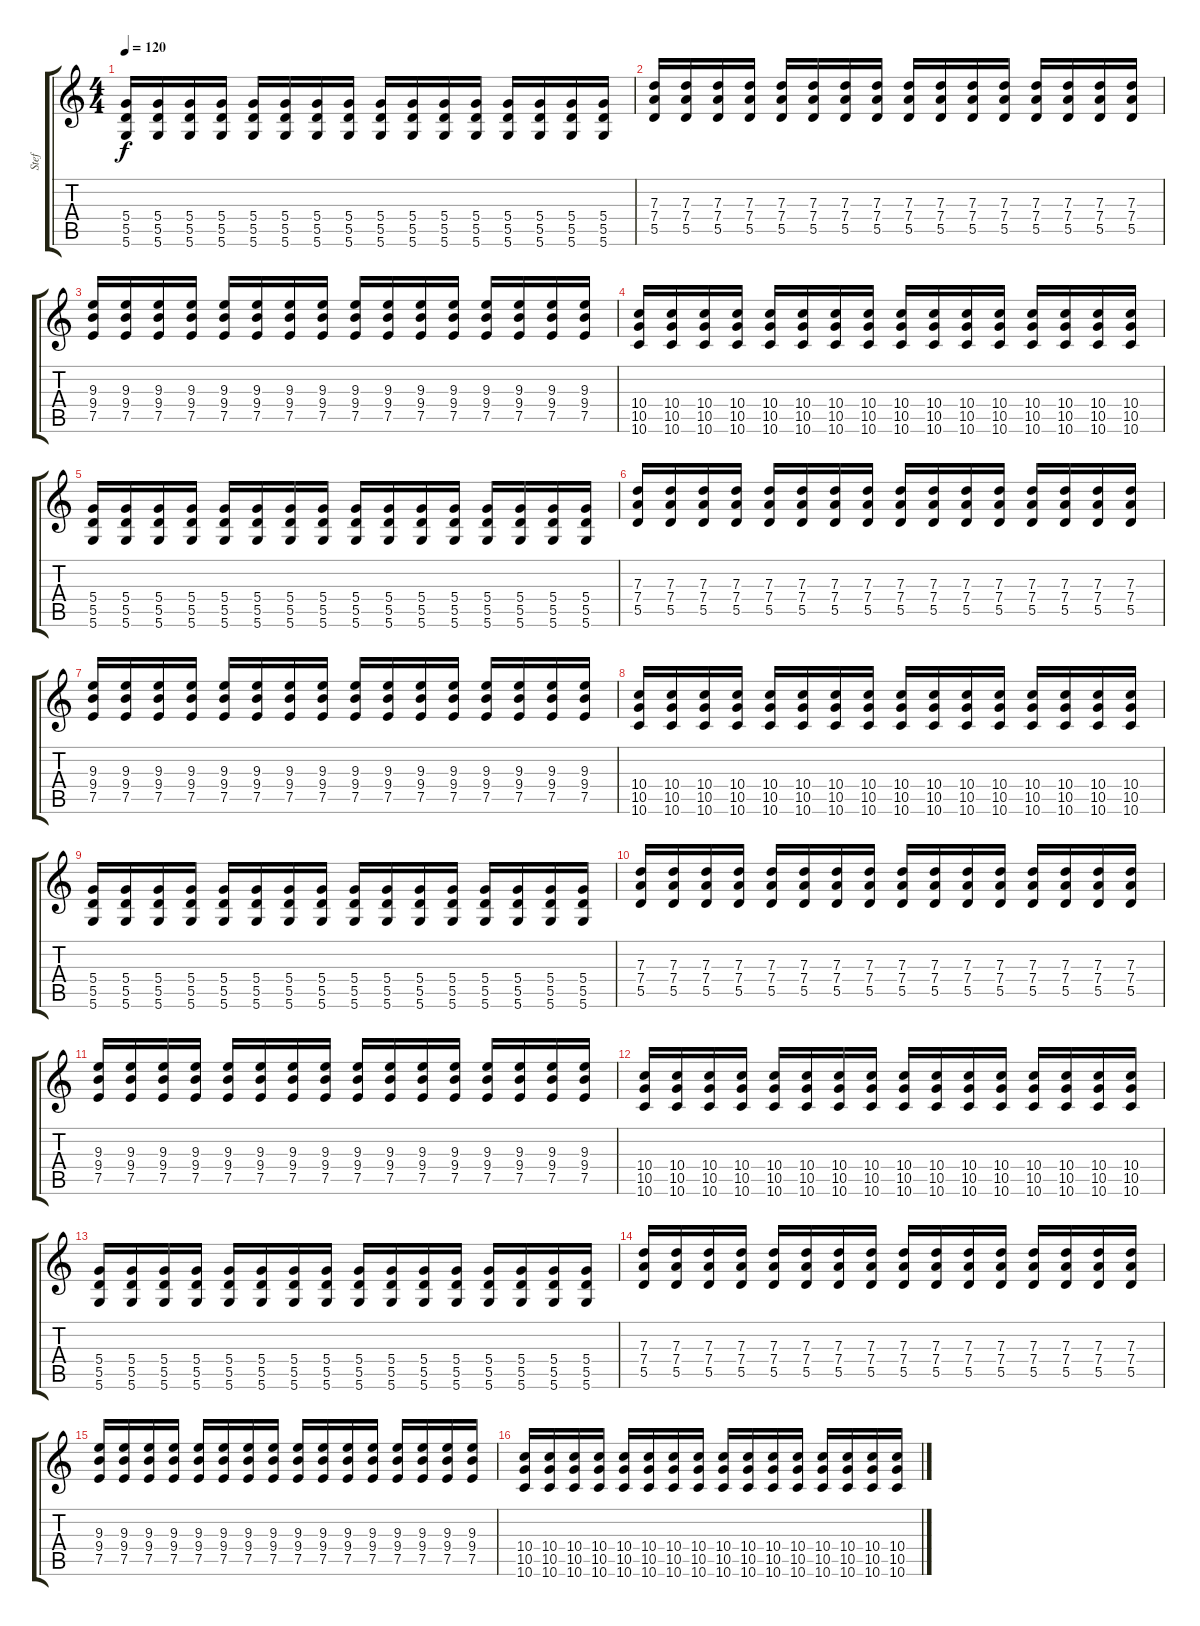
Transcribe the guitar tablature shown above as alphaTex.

\track ("Stef" "Stef") {instrument distortionguitar}
\staff {score tabs}
\tuning (E4 B3 G3 D3 A2 D2) {hide}
\ts (4 4)
\tempo 120
\clef g2
\ks c
(5.4 5.5 5.6).16{dy f} (5.4 5.5 5.6).16 (5.4 5.5 5.6).16 (5.4 5.5 5.6).16 (5.4 5.5 5.6).16 (5.4 5.5 5.6).16 (5.4 5.5 5.6).16 (5.4 5.5 5.6).16 (5.4 5.5 5.6).16 (5.4 5.5 5.6).16 (5.4 5.5 5.6).16 (5.4 5.5 5.6).16 (5.4 5.5 5.6).16 (5.4 5.5 5.6).16 (5.4 5.5 5.6).16 (5.4 5.5 5.6).16 |
(7.3 7.4 5.5).16 (7.3 7.4 5.5).16 (7.3 7.4 5.5).16 (7.3 7.4 5.5).16 (7.3 7.4 5.5).16 (7.3 7.4 5.5).16 (7.3 7.4 5.5).16 (7.3 7.4 5.5).16 (7.3 7.4 5.5).16 (7.3 7.4 5.5).16 (7.3 7.4 5.5).16 (7.3 7.4 5.5).16 (7.3 7.4 5.5).16 (7.3 7.4 5.5).16 (7.3 7.4 5.5).16 (7.3 7.4 5.5).16 |
(9.3 9.4 7.5).16 (9.3 9.4 7.5).16 (9.3 9.4 7.5).16 (9.3 9.4 7.5).16 (9.3 9.4 7.5).16 (9.3 9.4 7.5).16 (9.3 9.4 7.5).16 (9.3 9.4 7.5).16 (9.3 9.4 7.5).16 (9.3 9.4 7.5).16 (9.3 9.4 7.5).16 (9.3 9.4 7.5).16 (9.3 9.4 7.5).16 (9.3 9.4 7.5).16 (9.3 9.4 7.5).16 (9.3 9.4 7.5).16 |
(10.4 10.5 10.6).16 (10.4 10.5 10.6).16 (10.4 10.5 10.6).16 (10.4 10.5 10.6).16 (10.4 10.5 10.6).16 (10.4 10.5 10.6).16 (10.4 10.5 10.6).16 (10.4 10.5 10.6).16 (10.4 10.5 10.6).16 (10.4 10.5 10.6).16 (10.4 10.5 10.6).16 (10.4 10.5 10.6).16 (10.4 10.5 10.6).16 (10.4 10.5 10.6).16 (10.4 10.5 10.6).16 (10.4 10.5 10.6).16 |
(5.4 5.5 5.6).16 (5.4 5.5 5.6).16 (5.4 5.5 5.6).16 (5.4 5.5 5.6).16 (5.4 5.5 5.6).16 (5.4 5.5 5.6).16 (5.4 5.5 5.6).16 (5.4 5.5 5.6).16 (5.4 5.5 5.6).16 (5.4 5.5 5.6).16 (5.4 5.5 5.6).16 (5.4 5.5 5.6).16 (5.4 5.5 5.6).16 (5.4 5.5 5.6).16 (5.4 5.5 5.6).16 (5.4 5.5 5.6).16 |
(7.3 7.4 5.5).16 (7.3 7.4 5.5).16 (7.3 7.4 5.5).16 (7.3 7.4 5.5).16 (7.3 7.4 5.5).16 (7.3 7.4 5.5).16 (7.3 7.4 5.5).16 (7.3 7.4 5.5).16 (7.3 7.4 5.5).16 (7.3 7.4 5.5).16 (7.3 7.4 5.5).16 (7.3 7.4 5.5).16 (7.3 7.4 5.5).16 (7.3 7.4 5.5).16 (7.3 7.4 5.5).16 (7.3 7.4 5.5).16 |
(9.3 9.4 7.5).16 (9.3 9.4 7.5).16 (9.3 9.4 7.5).16 (9.3 9.4 7.5).16 (9.3 9.4 7.5).16 (9.3 9.4 7.5).16 (9.3 9.4 7.5).16 (9.3 9.4 7.5).16 (9.3 9.4 7.5).16 (9.3 9.4 7.5).16 (9.3 9.4 7.5).16 (9.3 9.4 7.5).16 (9.3 9.4 7.5).16 (9.3 9.4 7.5).16 (9.3 9.4 7.5).16 (9.3 9.4 7.5).16 |
(10.4 10.5 10.6).16 (10.4 10.5 10.6).16 (10.4 10.5 10.6).16 (10.4 10.5 10.6).16 (10.4 10.5 10.6).16 (10.4 10.5 10.6).16 (10.4 10.5 10.6).16 (10.4 10.5 10.6).16 (10.4 10.5 10.6).16 (10.4 10.5 10.6).16 (10.4 10.5 10.6).16 (10.4 10.5 10.6).16 (10.4 10.5 10.6).16 (10.4 10.5 10.6).16 (10.4 10.5 10.6).16 (10.4 10.5 10.6).16 |
(5.4 5.5 5.6).16 (5.4 5.5 5.6).16 (5.4 5.5 5.6).16 (5.4 5.5 5.6).16 (5.4 5.5 5.6).16 (5.4 5.5 5.6).16 (5.4 5.5 5.6).16 (5.4 5.5 5.6).16 (5.4 5.5 5.6).16 (5.4 5.5 5.6).16 (5.4 5.5 5.6).16 (5.4 5.5 5.6).16 (5.4 5.5 5.6).16 (5.4 5.5 5.6).16 (5.4 5.5 5.6).16 (5.4 5.5 5.6).16 |
(7.3 7.4 5.5).16 (7.3 7.4 5.5).16 (7.3 7.4 5.5).16 (7.3 7.4 5.5).16 (7.3 7.4 5.5).16 (7.3 7.4 5.5).16 (7.3 7.4 5.5).16 (7.3 7.4 5.5).16 (7.3 7.4 5.5).16 (7.3 7.4 5.5).16 (7.3 7.4 5.5).16 (7.3 7.4 5.5).16 (7.3 7.4 5.5).16 (7.3 7.4 5.5).16 (7.3 7.4 5.5).16 (7.3 7.4 5.5).16 |
(9.3 9.4 7.5).16 (9.3 9.4 7.5).16 (9.3 9.4 7.5).16 (9.3 9.4 7.5).16 (9.3 9.4 7.5).16 (9.3 9.4 7.5).16 (9.3 9.4 7.5).16 (9.3 9.4 7.5).16 (9.3 9.4 7.5).16 (9.3 9.4 7.5).16 (9.3 9.4 7.5).16 (9.3 9.4 7.5).16 (9.3 9.4 7.5).16 (9.3 9.4 7.5).16 (9.3 9.4 7.5).16 (9.3 9.4 7.5).16 |
(10.4 10.5 10.6).16 (10.4 10.5 10.6).16 (10.4 10.5 10.6).16 (10.4 10.5 10.6).16 (10.4 10.5 10.6).16 (10.4 10.5 10.6).16 (10.4 10.5 10.6).16 (10.4 10.5 10.6).16 (10.4 10.5 10.6).16 (10.4 10.5 10.6).16 (10.4 10.5 10.6).16 (10.4 10.5 10.6).16 (10.4 10.5 10.6).16 (10.4 10.5 10.6).16 (10.4 10.5 10.6).16 (10.4 10.5 10.6).16 |
(5.4 5.5 5.6).16 (5.4 5.5 5.6).16 (5.4 5.5 5.6).16 (5.4 5.5 5.6).16 (5.4 5.5 5.6).16 (5.4 5.5 5.6).16 (5.4 5.5 5.6).16 (5.4 5.5 5.6).16 (5.4 5.5 5.6).16 (5.4 5.5 5.6).16 (5.4 5.5 5.6).16 (5.4 5.5 5.6).16 (5.4 5.5 5.6).16 (5.4 5.5 5.6).16 (5.4 5.5 5.6).16 (5.4 5.5 5.6).16 |
(7.3 7.4 5.5).16 (7.3 7.4 5.5).16 (7.3 7.4 5.5).16 (7.3 7.4 5.5).16 (7.3 7.4 5.5).16 (7.3 7.4 5.5).16 (7.3 7.4 5.5).16 (7.3 7.4 5.5).16 (7.3 7.4 5.5).16 (7.3 7.4 5.5).16 (7.3 7.4 5.5).16 (7.3 7.4 5.5).16 (7.3 7.4 5.5).16 (7.3 7.4 5.5).16 (7.3 7.4 5.5).16 (7.3 7.4 5.5).16 |
(9.3 9.4 7.5).16 (9.3 9.4 7.5).16 (9.3 9.4 7.5).16 (9.3 9.4 7.5).16 (9.3 9.4 7.5).16 (9.3 9.4 7.5).16 (9.3 9.4 7.5).16 (9.3 9.4 7.5).16 (9.3 9.4 7.5).16 (9.3 9.4 7.5).16 (9.3 9.4 7.5).16 (9.3 9.4 7.5).16 (9.3 9.4 7.5).16 (9.3 9.4 7.5).16 (9.3 9.4 7.5).16 (9.3 9.4 7.5).16 |
(10.4 10.5 10.6).16 (10.4 10.5 10.6).16 (10.4 10.5 10.6).16 (10.4 10.5 10.6).16 (10.4 10.5 10.6).16 (10.4 10.5 10.6).16 (10.4 10.5 10.6).16 (10.4 10.5 10.6).16 (10.4 10.5 10.6).16 (10.4 10.5 10.6).16 (10.4 10.5 10.6).16 (10.4 10.5 10.6).16 (10.4 10.5 10.6).16 (10.4 10.5 10.6).16 (10.4 10.5 10.6).16 (10.4 10.5 10.6).16
